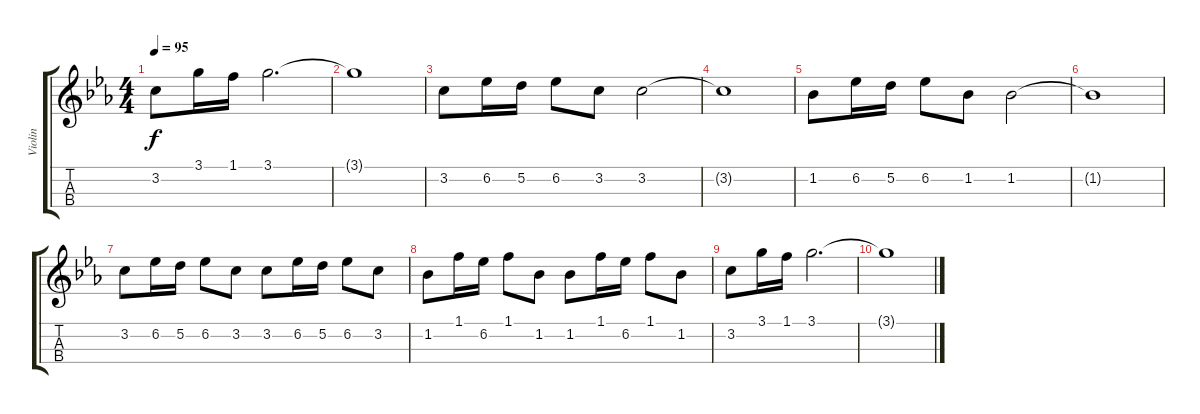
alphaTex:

\track ("Violin" "Violin") {instrument violin}
\staff {score tabs}
\tuning (E5 A4 D4 G3) {hide}
\ts (4 4)
\tempo 95
\clef g2
\ks cminor
3.2.8{dy f} 3.1.16 1.1.16 3.1.2{d} |
3.1{t}.1 |
3.2.8 6.2.16 5.2.16 6.2.8 3.2.8 3.2.2 |
3.2{t}.1 |
1.2.8 6.2.16 5.2.16 6.2.8 1.2.8 1.2.2 |
1.2{t}.1 |
3.2.8 6.2.16 5.2.16 6.2.8 3.2.8 3.2.8 6.2.16 5.2.16 6.2.8 3.2.8 |
1.2.8 1.1.16 6.2.16 1.1.8 1.2.8 1.2.8 1.1.16 6.2.16 1.1.8 1.2.8 |
3.2.8 3.1.16 1.1.16 3.1.2{d} |
3.1{t}.1
